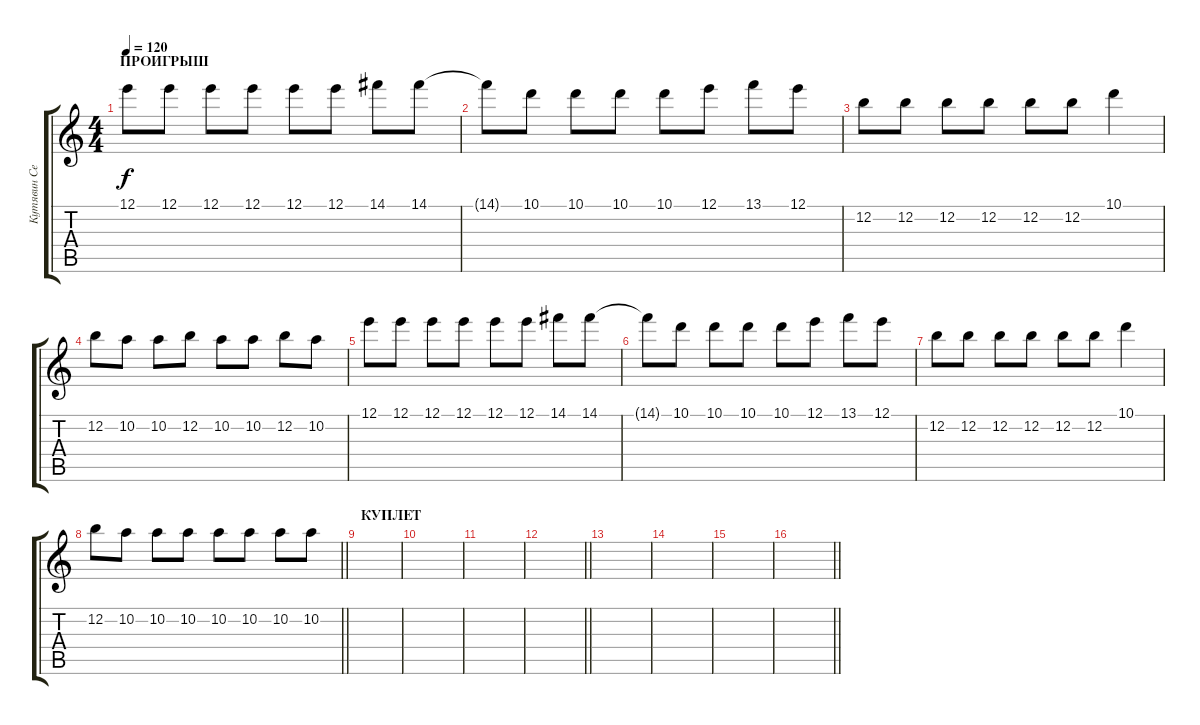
\track ("Кутявин Сергей" "Кутявин Се") {instrument distortionguitar}
\staff {score tabs}
\tuning (E4 B3 G3 D3 A2 E2) {hide}
\ts (4 4)
\section ("" "ПРОИГРЫШ")
\tempo 120
\clef g2
\ks c
12.1.8{dy f} 12.1.8 12.1.8 12.1.8 12.1.8 12.1.8 14.1.8 14.1.8 |
14.1{t}.8 10.1.8 10.1.8 10.1.8 10.1.8 12.1.8 13.1.8 12.1.8 |
12.2.8 12.2.8 12.2.8 12.2.8 12.2.8 12.2.8 10.1.4 |
12.2.8 10.2.8 10.2.8 12.2.8 10.2.8 10.2.8 12.2.8 10.2.8 |
12.1.8 12.1.8 12.1.8 12.1.8 12.1.8 12.1.8 14.1.8 14.1.8 |
14.1{t}.8 10.1.8 10.1.8 10.1.8 10.1.8 12.1.8 13.1.8 12.1.8 |
12.2.8 12.2.8 12.2.8 12.2.8 12.2.8 12.2.8 10.1.4 |
\barLineRight lightlight
12.2.8 10.2.8 10.2.8 10.2.8 10.2.8 10.2.8 10.2.8 10.2.8 |
\section ("" "КУПЛЕТ")
|
|
|
\barLineRight lightlight
|
|
|
|
\barLineRight lightlight
